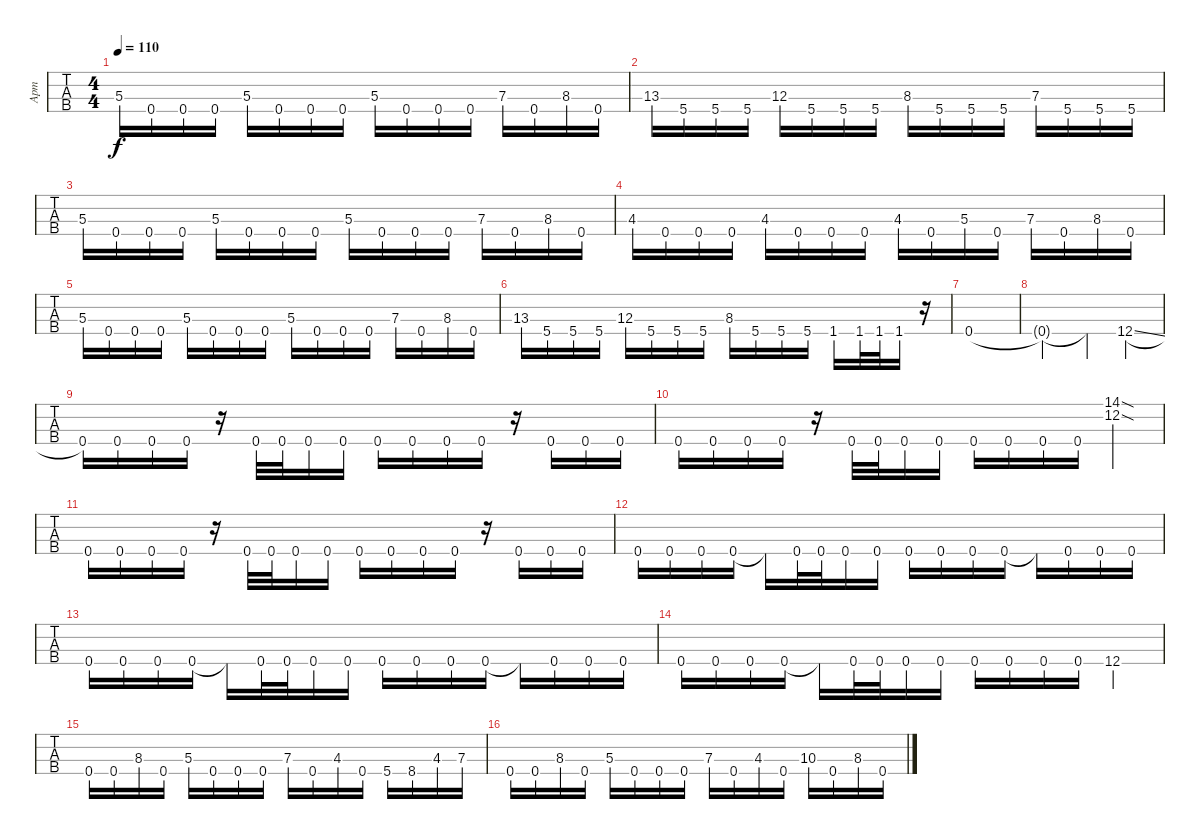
\track ("Арт" "Арт") {instrument electricbassfinger}
\staff {tabs}
\tuning (Gb2 Db2 Ab1 Db1) {hide}
\ts (4 4)
\tempo 110
\clef f4
\ks c
5.3.16{dy f} 0.4.16 0.4.16 0.4.16 5.3.16 0.4.16 0.4.16 0.4.16 5.3.16 0.4.16 0.4.16 0.4.16 7.3.16 0.4.16 8.3.16 0.4.16 |
13.3.16 5.4.16 5.4.16 5.4.16 12.3.16 5.4.16 5.4.16 5.4.16 8.3.16 5.4.16 5.4.16 5.4.16 7.3.16 5.4.16 5.4.16 5.4.16 |
5.3.16 0.4.16 0.4.16 0.4.16 5.3.16 0.4.16 0.4.16 0.4.16 5.3.16 0.4.16 0.4.16 0.4.16 7.3.16 0.4.16 8.3.16 0.4.16 |
4.3.16 0.4.16 0.4.16 0.4.16 4.3.16 0.4.16 0.4.16 0.4.16 4.3.16 0.4.16 5.3.16 0.4.16 7.3.16 0.4.16 8.3.16 0.4.16 |
5.3.16 0.4.16 0.4.16 0.4.16 5.3.16 0.4.16 0.4.16 0.4.16 5.3.16 0.4.16 0.4.16 0.4.16 7.3.16 0.4.16 8.3.16 0.4.16 |
13.3.16 5.4.16 5.4.16 5.4.16 12.3.16 5.4.16 5.4.16 5.4.16 8.3.16 5.4.16 5.4.16 5.4.16 1.4.16 1.4.32 1.4.32 1.4.16 r.16 |
0.4.1 |
0.4{t}.2 0.4{t}.4 12.4{sl}.4 |
0.4.16 0.4.16 0.4.16 0.4.16 r.16 0.4.32 0.4.32 0.4.16 0.4.16 0.4.16 0.4.16 0.4.16 0.4.16 r.16 0.4.16 0.4.16 0.4.16 |
0.4.16 0.4.16 0.4.16 0.4.16 r.16 0.4.32 0.4.32 0.4.16 0.4.16 0.4.16 0.4.16 0.4.16 0.4.16 (14.1{sod} 12.2{sod}).4 |
0.4.16 0.4.16 0.4.16 0.4.16 r.16 0.4.32 0.4.32 0.4.16 0.4.16 0.4.16 0.4.16 0.4.16 0.4.16 r.16 0.4.16 0.4.16 0.4.16 |
0.4.16 0.4.16 0.4.16 0.4.16 0.4{t}.16 0.4.32 0.4.32 0.4.16 0.4.16 0.4.16 0.4.16 0.4.16 0.4.16 0.4{t}.16 0.4.16 0.4.16 0.4.16 |
0.4.16 0.4.16 0.4.16 0.4.16 0.4{t}.16 0.4.32 0.4.32 0.4.16 0.4.16 0.4.16 0.4.16 0.4.16 0.4.16 0.4{t}.16 0.4.16 0.4.16 0.4.16 |
0.4.16 0.4.16 0.4.16 0.4.16 0.4{t}.16 0.4.32 0.4.32 0.4.16 0.4.16 0.4.16 0.4.16 0.4.16 0.4.16 12.4.4 |
0.4.16 0.4.16 8.3.16 0.4.16 5.3.16 0.4.16 0.4.16 0.4.16 7.3.16 0.4.16 4.3.16 0.4.16 5.4.16 8.4.16 4.3.16 7.3.16 |
0.4.16 0.4.16 8.3.16 0.4.16 5.3.16 0.4.16 0.4.16 0.4.16 7.3.16 0.4.16 4.3.16 0.4.16 10.3.16 0.4.16 8.3.16 0.4.16
